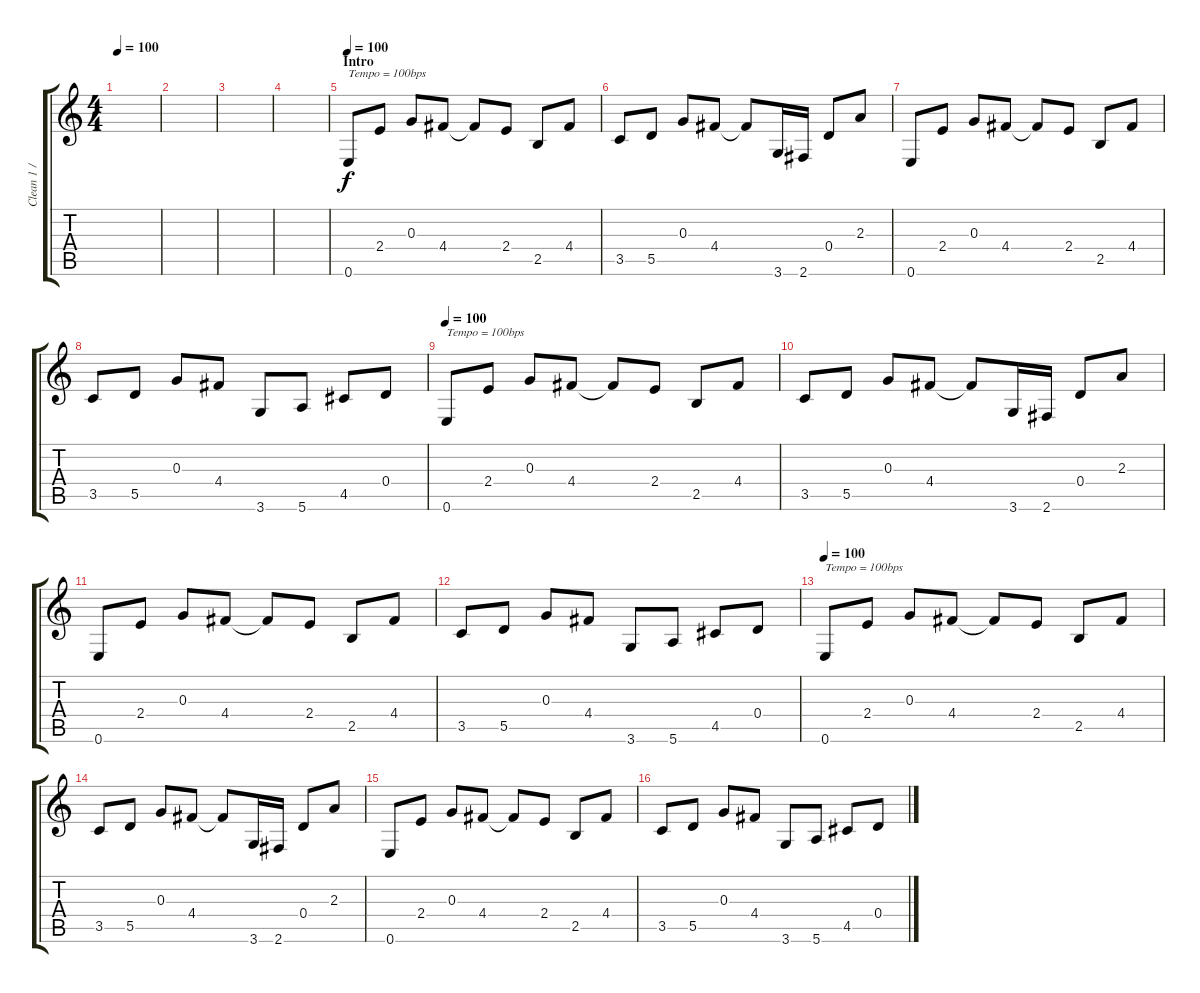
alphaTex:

\track ("Clean 1 / Dist Solo2" "Clean 1 / ") {instrument acousticguitarsteel}
\staff {score tabs}
\tuning (E4 B3 G3 D3 A2 E2) {hide}
\ts (4 4)
\tempo 100
\clef g2
\ks c
|
|
|
|
\section ("" "Intro")
\tempo 100
0.6.8{txt "Tempo = 100bps"} 2.4.8 0.3.8 4.4.8 4.4{t}.8 2.4.8 2.5.8 4.4.8 |
3.5.8 5.5.8 0.3.8 4.4.8 4.4{t}.8 3.6.16 2.6.16 0.4.8 2.3.8 |
0.6.8 2.4.8 0.3.8 4.4.8 4.4{t}.8 2.4.8 2.5.8 4.4.8 |
3.5.8 5.5.8 0.3.8 4.4.8 3.6.8 5.6.8 4.5.8 0.4.8 |
\tempo 100
0.6.8{txt "Tempo = 100bps"} 2.4.8 0.3.8 4.4.8 4.4{t}.8 2.4.8 2.5.8 4.4.8 |
3.5.8 5.5.8 0.3.8 4.4.8 4.4{t}.8 3.6.16 2.6.16 0.4.8 2.3.8 |
0.6.8 2.4.8 0.3.8 4.4.8 4.4{t}.8 2.4.8 2.5.8 4.4.8 |
3.5.8 5.5.8 0.3.8 4.4.8 3.6.8 5.6.8 4.5.8 0.4.8 |
\tempo 100
0.6.8{txt "Tempo = 100bps"} 2.4.8 0.3.8 4.4.8 4.4{t}.8 2.4.8 2.5.8 4.4.8 |
3.5.8 5.5.8 0.3.8 4.4.8 4.4{t}.8 3.6.16 2.6.16 0.4.8 2.3.8 |
0.6.8 2.4.8 0.3.8 4.4.8 4.4{t}.8 2.4.8 2.5.8 4.4.8 |
3.5.8 5.5.8 0.3.8 4.4.8 3.6.8 5.6.8 4.5.8 0.4.8
